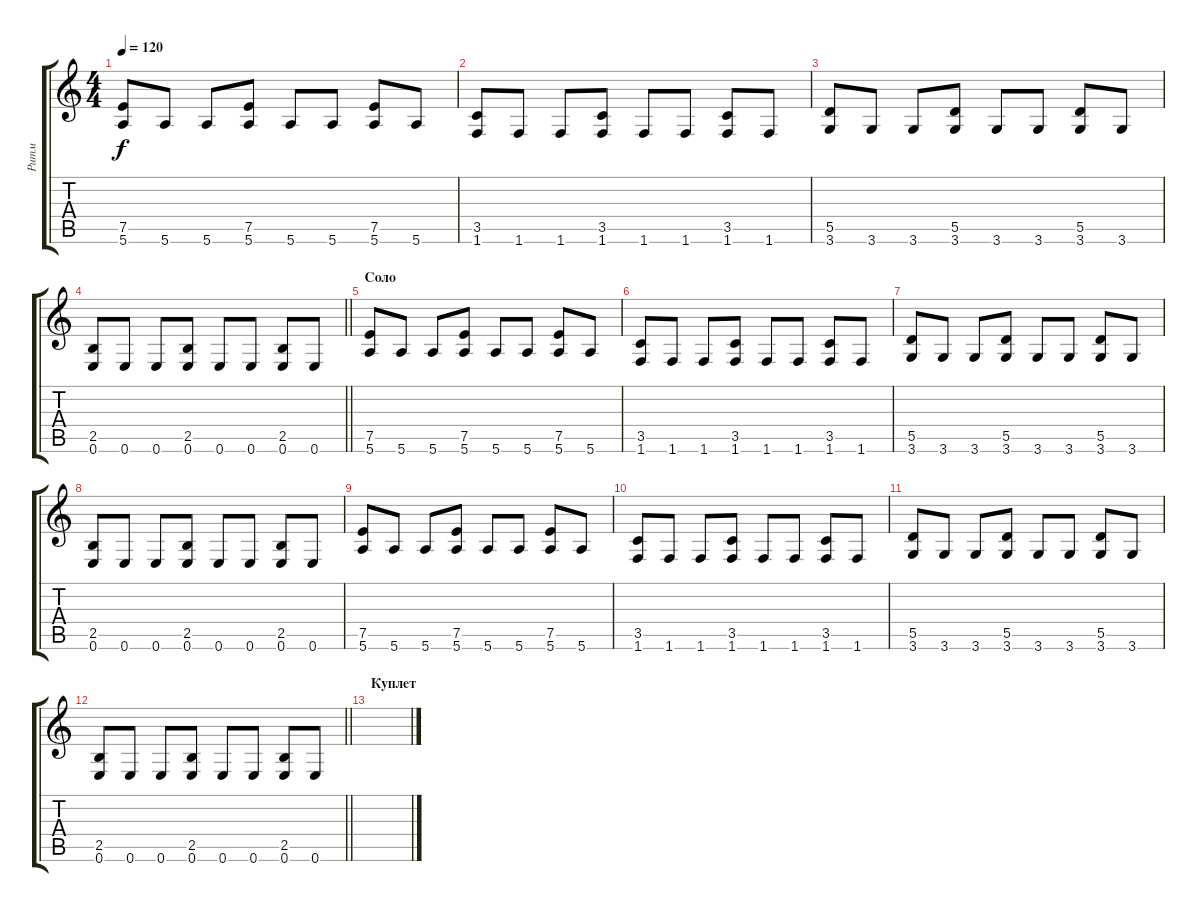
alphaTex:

\track ("Ритм" "Ритм") {instrument distortionguitar}
\staff {score tabs}
\tuning (E4 B3 G3 D3 A2 E2) {hide}
\ts (4 4)
\tempo 120
\clef g2
\ks c
(7.5 5.6).8{dy f} 5.6.8 5.6.8 (7.5 5.6).8 5.6.8 5.6.8 (7.5 5.6).8 5.6.8 |
(3.5 1.6).8 1.6.8 1.6.8 (3.5 1.6).8 1.6.8 1.6.8 (3.5 1.6).8 1.6.8 |
(5.5 3.6).8 3.6.8 3.6.8 (5.5 3.6).8 3.6.8 3.6.8 (5.5 3.6).8 3.6.8 |
\barLineRight lightlight
(2.5 0.6).8 0.6.8 0.6.8 (2.5 0.6).8 0.6.8 0.6.8 (2.5 0.6).8 0.6.8 |
\section ("" "Соло")
(7.5 5.6).8 5.6.8 5.6.8 (7.5 5.6).8 5.6.8 5.6.8 (7.5 5.6).8 5.6.8 |
(3.5 1.6).8 1.6.8 1.6.8 (3.5 1.6).8 1.6.8 1.6.8 (3.5 1.6).8 1.6.8 |
(5.5 3.6).8 3.6.8 3.6.8 (5.5 3.6).8 3.6.8 3.6.8 (5.5 3.6).8 3.6.8 |
(2.5 0.6).8 0.6.8 0.6.8 (2.5 0.6).8 0.6.8 0.6.8 (2.5 0.6).8 0.6.8 |
(7.5 5.6).8 5.6.8 5.6.8 (7.5 5.6).8 5.6.8 5.6.8 (7.5 5.6).8 5.6.8 |
(3.5 1.6).8 1.6.8 1.6.8 (3.5 1.6).8 1.6.8 1.6.8 (3.5 1.6).8 1.6.8 |
(5.5 3.6).8 3.6.8 3.6.8 (5.5 3.6).8 3.6.8 3.6.8 (5.5 3.6).8 3.6.8 |
\barLineRight lightlight
(2.5 0.6).8 0.6.8 0.6.8 (2.5 0.6).8 0.6.8 0.6.8 (2.5 0.6).8 0.6.8 |
\section ("" "Куплет")
